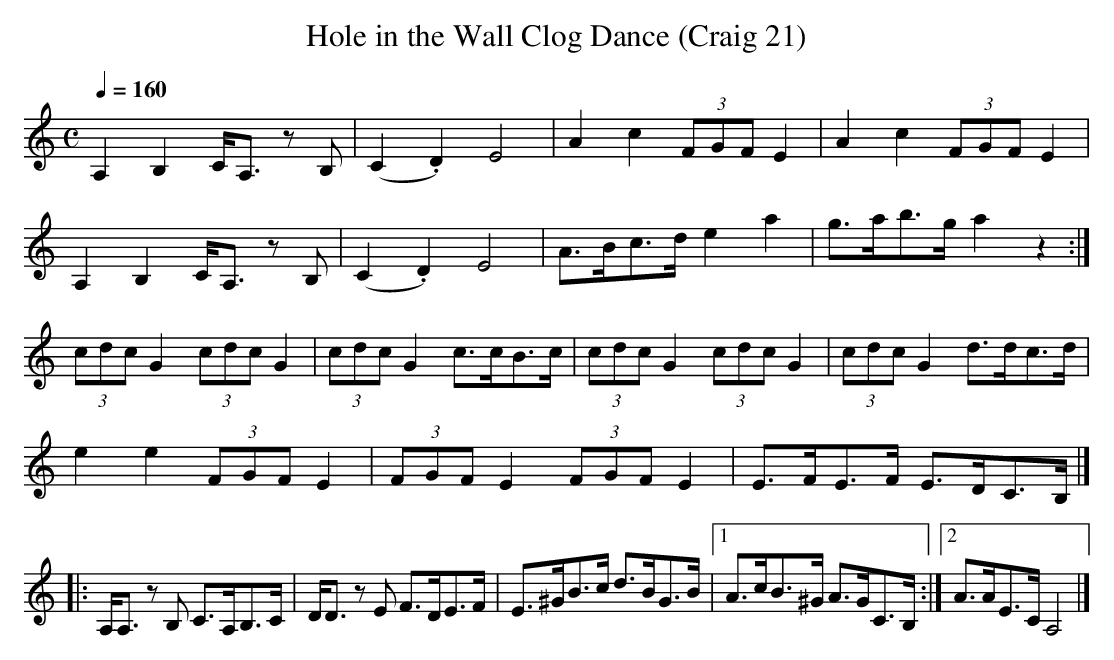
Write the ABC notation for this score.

X:1
T:Hole in the Wall Clog Dance (Craig 21)
M:C
L:1/8
Q:1/4=160
K:C major
A,2B,2 C<A, z B, | (C2.D2) E4 | A2c2 (3FGF E2 | A2c2 (3FGF E2 |!
A,2B,2 C<A, z B, | (C2.D2) E4 | A>Bc>d e2a2 | g>ab>g a2 z2 :|!
(3cdc G2 (3cdc G2 | (3cdc G2 c>cB>c | (3cdc G2 (3cdc G2 | (3cdc G2 d>dc>d |!
e2e2 (3FGF E2 | (3FGF E2 (3FGF E2 | E>FE>F E>DC>B, |]!
|:A,<A, z B, C>A,B,>C | D<D z E F>DE>F | E>^GB>c d>BG>B |1A>cB>^G A>GC>B, :|2A>AE>C A,4 |]
